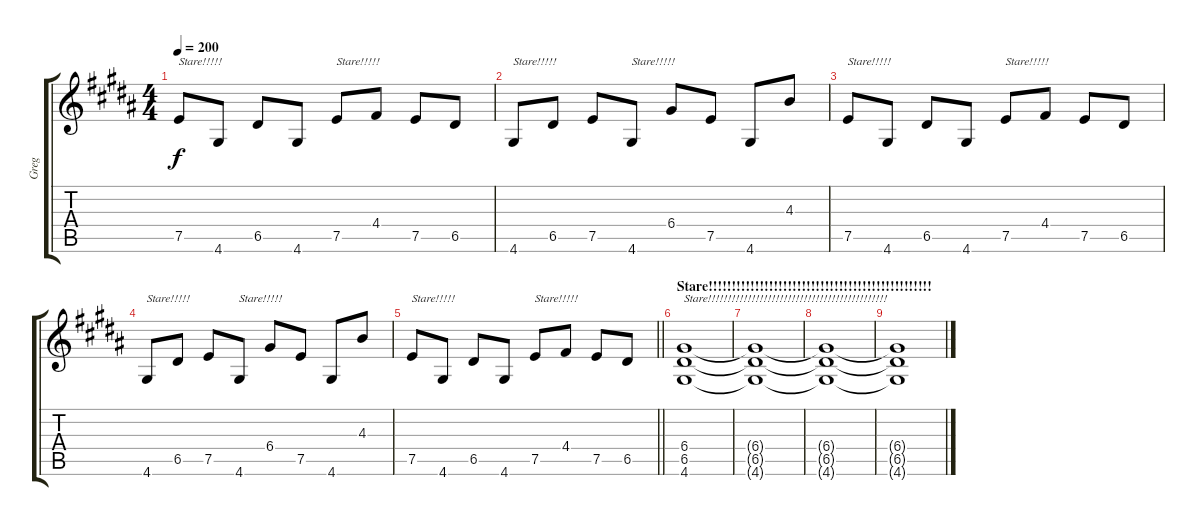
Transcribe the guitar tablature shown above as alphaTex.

\track ("Greg" "Greg") {instrument overdrivenguitar}
\staff {score tabs}
\tuning (E4 B3 G3 D3 A2 E2) {hide}
\ts (4 4)
\tempo 200
\clef g2
\ks g#minor
7.5.8{txt "Stare!!!!!" dy f} 4.6.8 6.5.8 4.6.8 7.5.8{txt "Stare!!!!!"} 4.4.8 7.5.8 6.5.8 |
4.6.8{txt "Stare!!!!!"} 6.5.8 7.5.8 4.6.8{txt "Stare!!!!!"} 6.4.8 7.5.8 4.6.8 4.3.8 |
7.5.8{txt "Stare!!!!!"} 4.6.8 6.5.8 4.6.8 7.5.8{txt "Stare!!!!!"} 4.4.8 7.5.8 6.5.8 |
4.6.8{txt "Stare!!!!!"} 6.5.8 7.5.8 4.6.8{txt "Stare!!!!!"} 6.4.8 7.5.8 4.6.8 4.3.8 |
\barLineRight lightlight
7.5.8{txt "Stare!!!!!"} 4.6.8 6.5.8 4.6.8 7.5.8{txt "Stare!!!!!"} 4.4.8 7.5.8 6.5.8 |
\section ("" "Stare!!!!!!!!!!!!!!!!!!!!!!!!!!!!!!!!!!!!!!!!!!!!!!!!")
(6.4 6.5 4.6).1{txt "Stare!!!!!!!!!!!!!!!!!!!!!!!!!!!!!!!!!!!!!!!!!!!!!"} |
(6.4{t} 6.5{t} 4.6{t}).1 |
(6.4{t} 6.5{t} 4.6{t}).1 |
(6.4{t} 6.5{t} 4.6{t}).1
